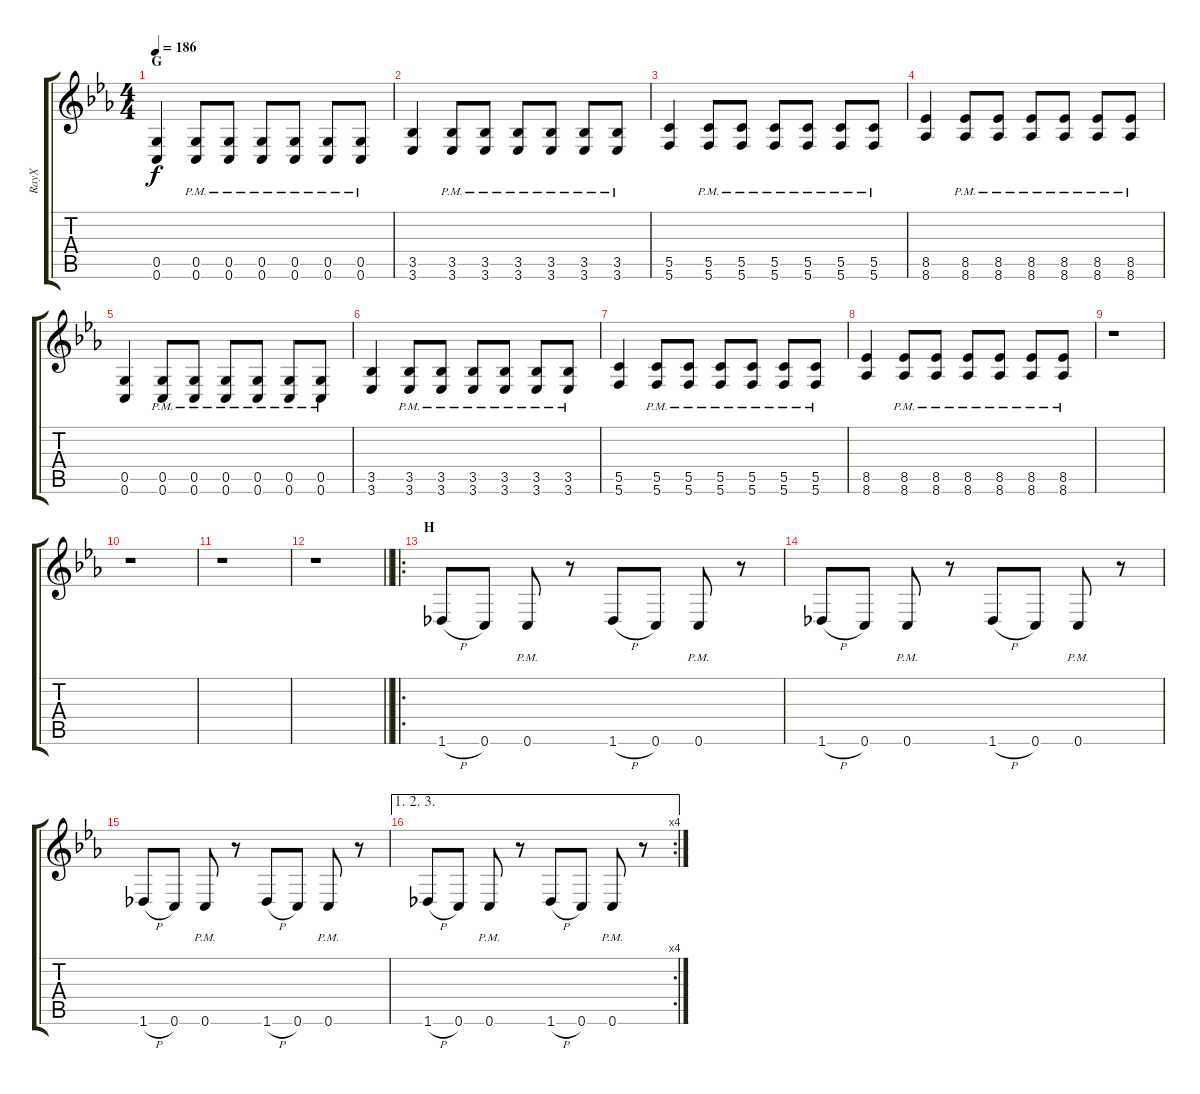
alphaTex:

\track ("RayX" "RayX") {instrument distortionguitar}
\staff {score tabs}
\tuning (D4 A3 F3 C3 G2 C2) {hide}
\ts (4 4)
\section ("" "G")
\tempo 186
\clef g2
\ks cminor
(0.5 0.6).4{dy f volume 10} (0.5{pm} 0.6{pm}).8 (0.5{pm} 0.6{pm}).8 (0.5{pm} 0.6{pm}).8 (0.5{pm} 0.6{pm}).8 (0.5{pm} 0.6{pm}).8 (0.5{pm} 0.6{pm}).8 |
(3.5 3.6).4 (3.5{pm} 3.6{pm}).8 (3.5{pm} 3.6{pm}).8 (3.5{pm} 3.6{pm}).8 (3.5{pm} 3.6{pm}).8 (3.5{pm} 3.6{pm}).8 (3.5{pm} 3.6{pm}).8 |
(5.5 5.6).4 (5.5{pm} 5.6{pm}).8 (5.5{pm} 5.6{pm}).8 (5.5{pm} 5.6{pm}).8 (5.5{pm} 5.6{pm}).8 (5.5{pm} 5.6{pm}).8 (5.5{pm} 5.6{pm}).8 |
(8.5 8.6).4 (8.5{pm} 8.6{pm}).8 (8.5{pm} 8.6{pm}).8 (8.5{pm} 8.6{pm}).8 (8.5{pm} 8.6{pm}).8 (8.5{pm} 8.6{pm}).8 (8.5{pm} 8.6{pm}).8 |
(0.5 0.6).4 (0.5{pm} 0.6{pm}).8 (0.5{pm} 0.6{pm}).8 (0.5{pm} 0.6{pm}).8 (0.5{pm} 0.6{pm}).8 (0.5{pm} 0.6{pm}).8 (0.5{pm} 0.6{pm}).8 |
(3.5 3.6).4 (3.5{pm} 3.6{pm}).8 (3.5{pm} 3.6{pm}).8 (3.5{pm} 3.6{pm}).8 (3.5{pm} 3.6{pm}).8 (3.5{pm} 3.6{pm}).8 (3.5{pm} 3.6{pm}).8 |
(5.5 5.6).4 (5.5{pm} 5.6{pm}).8 (5.5{pm} 5.6{pm}).8 (5.5{pm} 5.6{pm}).8 (5.5{pm} 5.6{pm}).8 (5.5{pm} 5.6{pm}).8 (5.5{pm} 5.6{pm}).8 |
(8.5 8.6).4 (8.5{pm} 8.6{pm}).8 (8.5{pm} 8.6{pm}).8 (8.5{pm} 8.6{pm}).8 (8.5{pm} 8.6{pm}).8 (8.5{pm} 8.6{pm}).8 (8.5{pm} 8.6{pm}).8 |
r.1 |
r.1 |
r.1 |
\barLineRight lightlight
r.1 |
\ro
\section ("" "H")
1.6{h}.8{volume 12 balance 3} 0.6.8 0.6{pm}.8 r.8 1.6{h}.8 0.6.8 0.6{pm}.8 r.8 |
1.6{h}.8 0.6.8 0.6{pm}.8 r.8 1.6{h}.8 0.6.8 0.6{pm}.8 r.8 |
1.6{h}.8 0.6.8 0.6{pm}.8 r.8 1.6{h}.8 0.6.8 0.6{pm}.8 r.8 |
\ae (1 2 3)
\rc 4
1.6{h}.8 0.6.8 0.6{pm}.8 r.8 1.6{h}.8 0.6.8 0.6{pm}.8 r.8
